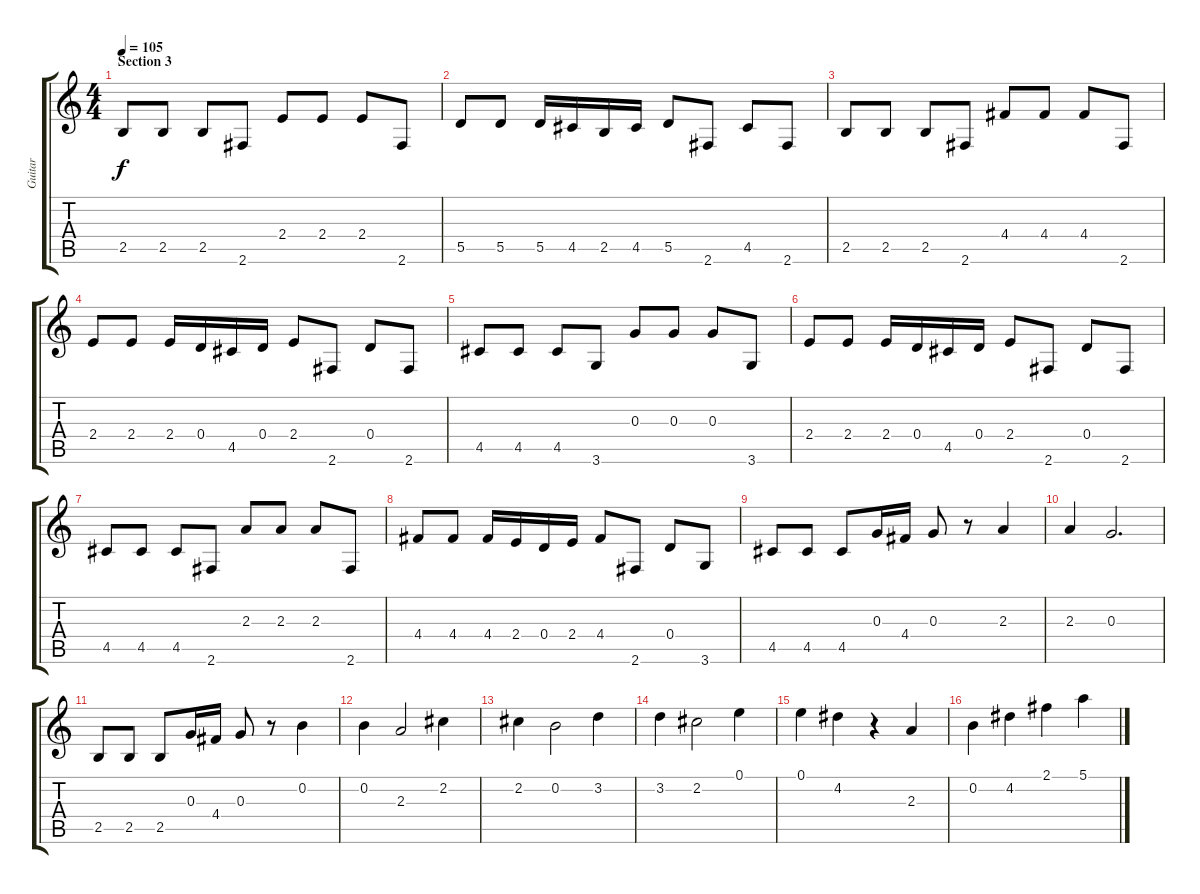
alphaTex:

\track ("Guitar" "Guitar") {instrument electricguitarclean}
\staff {score tabs}
\tuning (E4 B3 G3 D3 A2 E2) {hide}
\ts (4 4)
\section ("" "Section 3")
\tempo 105
\clef g2
\ks c
2.5.8{dy f} 2.5.8 2.5.8 2.6.8 2.4.8 2.4.8 2.4.8 2.6.8 |
5.5.8 5.5.8 5.5.16 4.5.16 2.5.16 4.5.16 5.5.8 2.6.8 4.5.8 2.6.8 |
2.5.8 2.5.8 2.5.8 2.6.8 4.4.8 4.4.8 4.4.8 2.6.8 |
2.4.8 2.4.8 2.4.16 0.4.16 4.5.16 0.4.16 2.4.8 2.6.8 0.4.8 2.6.8 |
4.5.8 4.5.8 4.5.8 3.6.8 0.3.8 0.3.8 0.3.8 3.6.8 |
2.4.8 2.4.8 2.4.16 0.4.16 4.5.16 0.4.16 2.4.8 2.6.8 0.4.8 2.6.8 |
4.5.8 4.5.8 4.5.8 2.6.8 2.3.8 2.3.8 2.3.8 2.6.8 |
4.4.8 4.4.8 4.4.16 2.4.16 0.4.16 2.4.16 4.4.8 2.6.8 0.4.8 3.6.8 |
4.5.8 4.5.8 4.5.8 0.3.16 4.4.16 0.3.8 r.8 2.3.4 |
2.3.4 0.3.2{d} |
2.5.8 2.5.8 2.5.8 0.3.16 4.4.16 0.3.8 r.8 0.2.4 |
0.2.4 2.3.2 2.2.4 |
2.2.4 0.2.2 3.2.4 |
3.2.4 2.2.2 0.1.4 |
0.1.4 4.2.4 r.4 2.3.4 |
0.2.4 4.2.4 2.1.4 5.1.4
